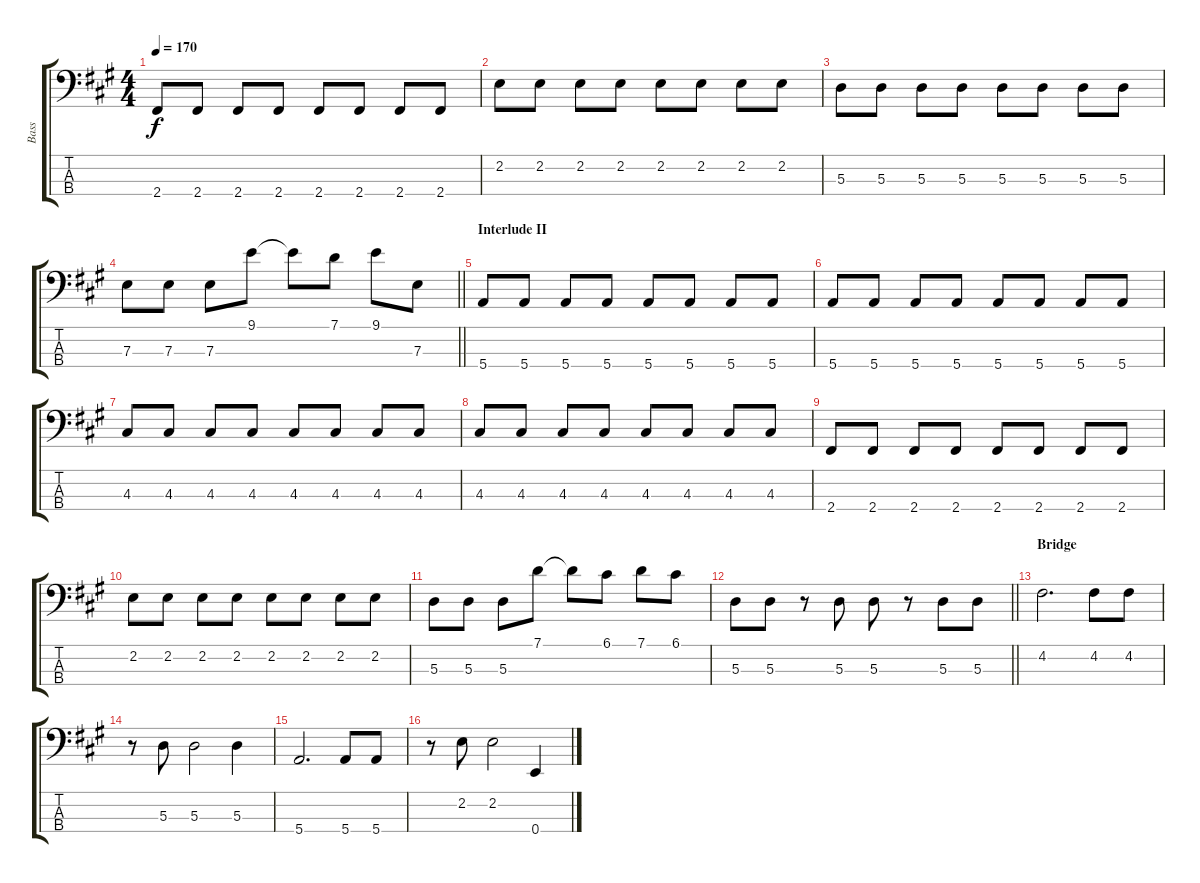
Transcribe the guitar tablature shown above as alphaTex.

\track ("Bass" "Bass") {instrument electricbassfinger}
\staff {score tabs}
\tuning (G2 D2 A1 E1) {hide}
\ts (4 4)
\tempo 170
\clef f4
\ks a
2.4.8{dy f} 2.4.8 2.4.8 2.4.8 2.4.8 2.4.8 2.4.8 2.4.8 |
2.2.8 2.2.8 2.2.8 2.2.8 2.2.8 2.2.8 2.2.8 2.2.8 |
5.3.8 5.3.8 5.3.8 5.3.8 5.3.8 5.3.8 5.3.8 5.3.8 |
\barLineRight lightlight
7.3.8 7.3.8 7.3.8 9.1.8 9.1{t}.8 7.1.8 9.1.8 7.3.8 |
\section ("" "Interlude II")
5.4.8 5.4.8 5.4.8 5.4.8 5.4.8 5.4.8 5.4.8 5.4.8 |
5.4.8 5.4.8 5.4.8 5.4.8 5.4.8 5.4.8 5.4.8 5.4.8 |
4.3.8 4.3.8 4.3.8 4.3.8 4.3.8 4.3.8 4.3.8 4.3.8 |
4.3.8 4.3.8 4.3.8 4.3.8 4.3.8 4.3.8 4.3.8 4.3.8 |
2.4.8 2.4.8 2.4.8 2.4.8 2.4.8 2.4.8 2.4.8 2.4.8 |
2.2.8 2.2.8 2.2.8 2.2.8 2.2.8 2.2.8 2.2.8 2.2.8 |
5.3.8 5.3.8 5.3.8 7.1.8 7.1{t}.8 6.1.8 7.1.8 6.1.8 |
\barLineRight lightlight
5.3.8 5.3.8 r.8 5.3.8 5.3.8 r.8 5.3.8 5.3.8 |
\section ("" "Bridge")
4.2.2{d} 4.2.8 4.2.8 |
r.8 5.3.8 5.3.2 5.3.4 |
5.4.2{d} 5.4.8 5.4.8 |
r.8 2.2.8 2.2.2 0.4.4
